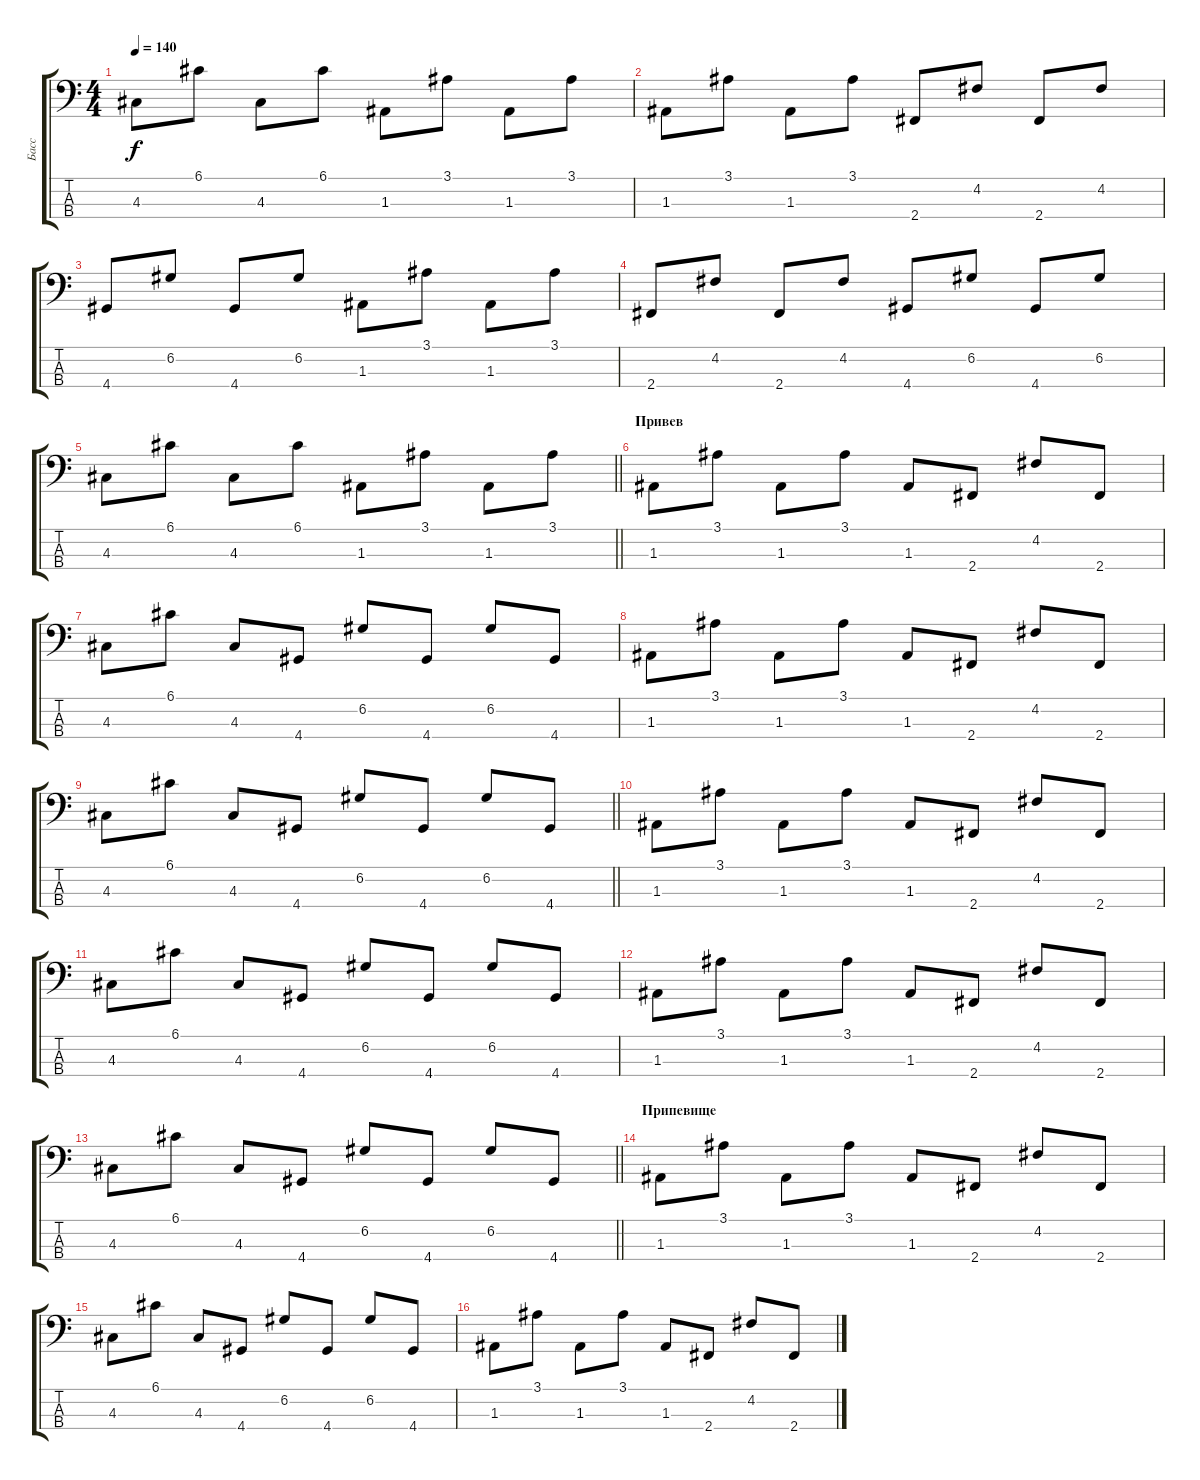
\track ("Басс" "Басс") {instrument synthbass2}
\staff {score tabs}
\tuning (G2 D2 A1 E1) {hide}
\ts (4 4)
\tempo 140
\clef f4
\ks c
4.3.8{dy f} 6.1.8 4.3.8 6.1.8 1.3.8 3.1.8 1.3.8 3.1.8 |
1.3.8 3.1.8 1.3.8 3.1.8 2.4.8 4.2.8 2.4.8 4.2.8 |
4.4.8 6.2.8 4.4.8 6.2.8 1.3.8 3.1.8 1.3.8 3.1.8 |
2.4.8 4.2.8 2.4.8 4.2.8 4.4.8 6.2.8 4.4.8 6.2.8 |
\barLineRight lightlight
4.3.8 6.1.8 4.3.8 6.1.8 1.3.8 3.1.8 1.3.8 3.1.8 |
\section ("" "Привев")
1.3.8 3.1.8 1.3.8 3.1.8 1.3.8 2.4.8 4.2.8 2.4.8 |
4.3.8 6.1.8 4.3.8 4.4.8 6.2.8 4.4.8 6.2.8 4.4.8 |
1.3.8 3.1.8 1.3.8 3.1.8 1.3.8 2.4.8 4.2.8 2.4.8 |
\barLineRight lightlight
4.3.8 6.1.8 4.3.8 4.4.8 6.2.8 4.4.8 6.2.8 4.4.8 |
1.3.8 3.1.8 1.3.8 3.1.8 1.3.8 2.4.8 4.2.8 2.4.8 |
4.3.8 6.1.8 4.3.8 4.4.8 6.2.8 4.4.8 6.2.8 4.4.8 |
1.3.8 3.1.8 1.3.8 3.1.8 1.3.8 2.4.8 4.2.8 2.4.8 |
\barLineRight lightlight
4.3.8 6.1.8 4.3.8 4.4.8 6.2.8 4.4.8 6.2.8 4.4.8 |
\section ("" "Припевище")
1.3.8 3.1.8 1.3.8 3.1.8 1.3.8 2.4.8 4.2.8 2.4.8 |
4.3.8 6.1.8 4.3.8 4.4.8 6.2.8 4.4.8 6.2.8 4.4.8 |
1.3.8 3.1.8 1.3.8 3.1.8 1.3.8 2.4.8 4.2.8 2.4.8
